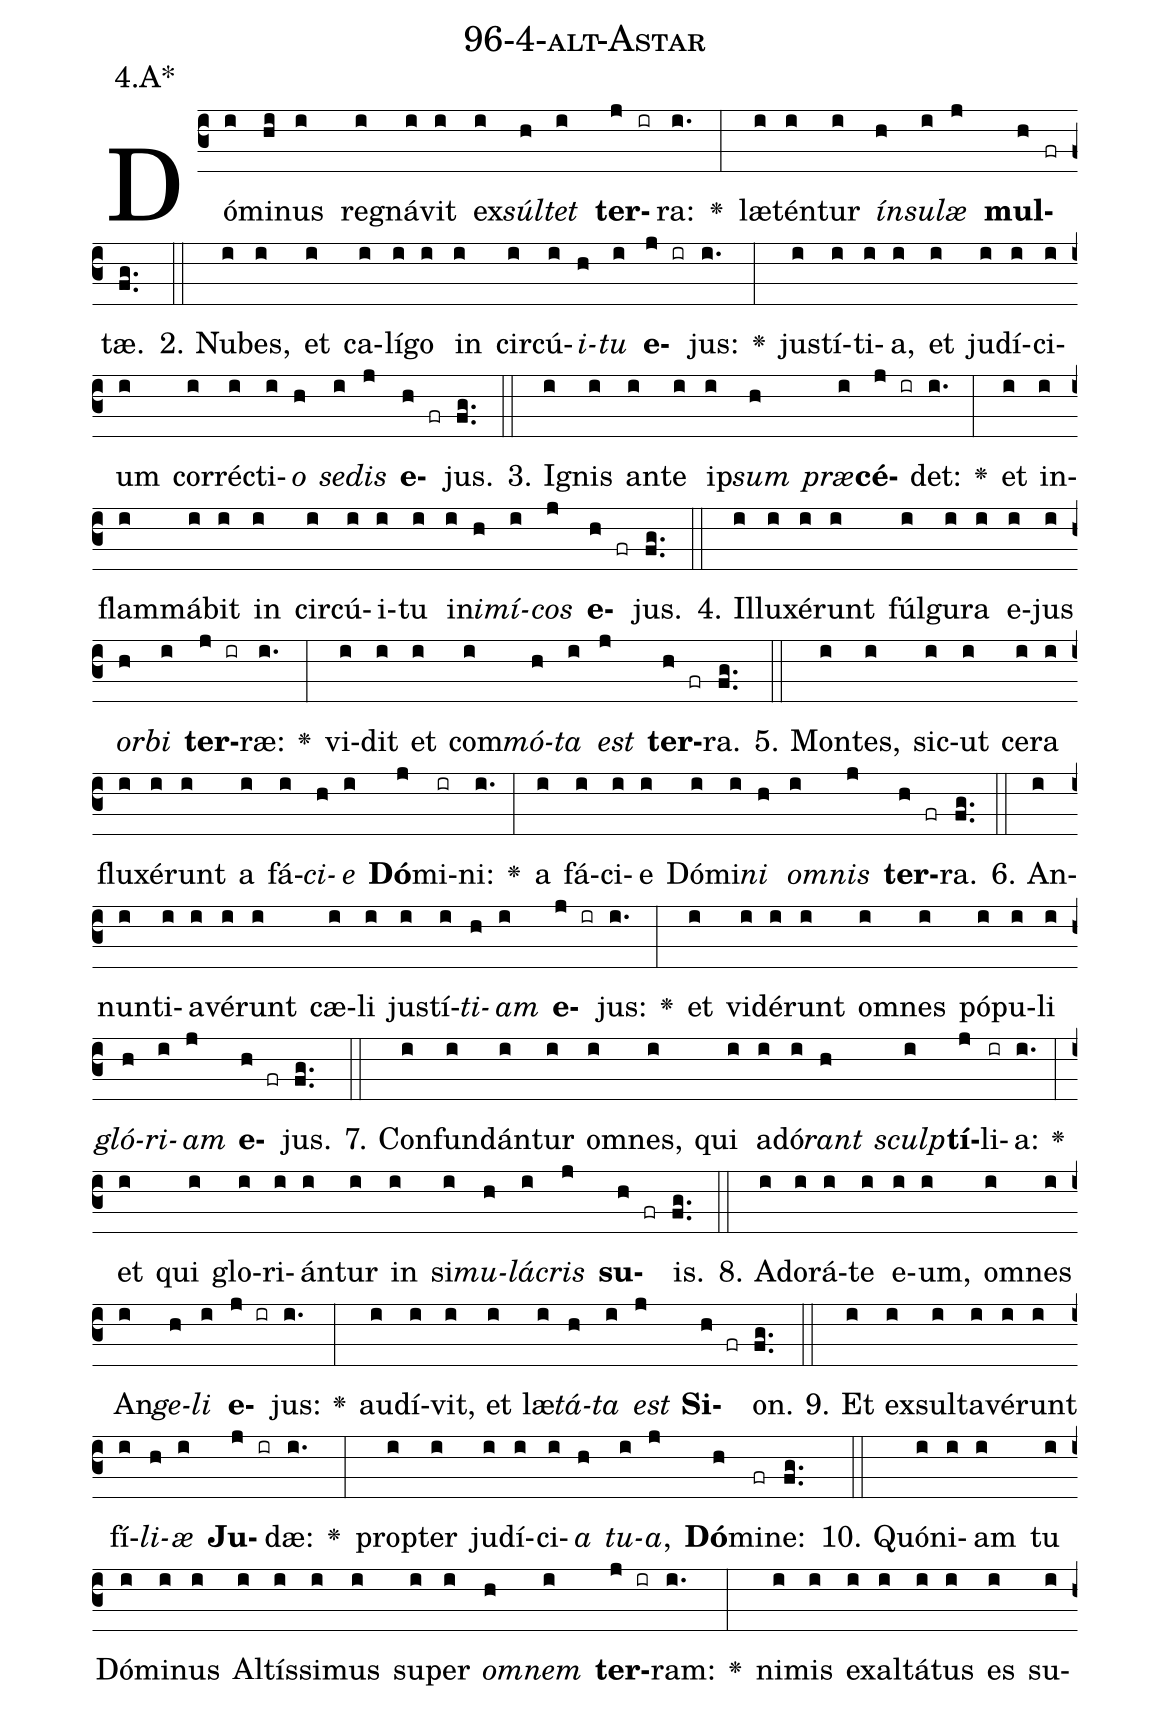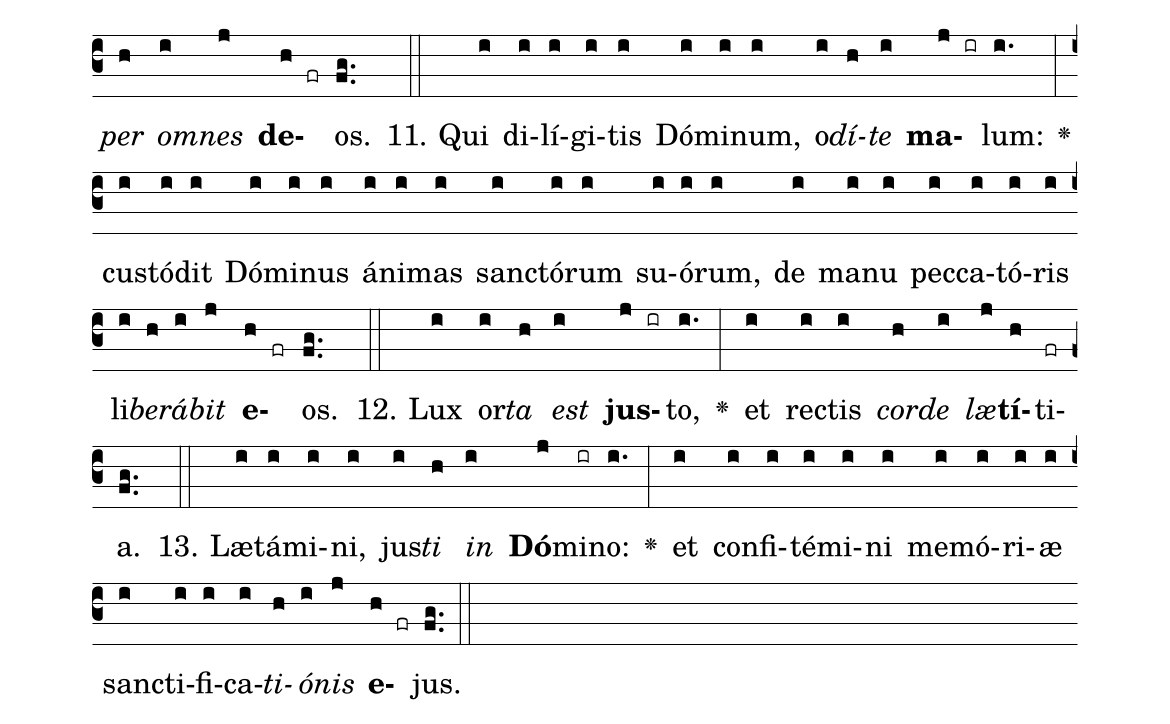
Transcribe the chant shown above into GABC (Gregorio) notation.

name: 96-4-alt-Astar;
annotation: 4.A*;
%%
(c3)Dó(i)mi(hi)nus(i) re(i)gná(i)vit(i) ex(i)<i>súl</i>(h)<i>tet</i>(i) <b>ter</b>(j ir)ra:(i.) <v>\greheightstar</v>(:) læ(i)tén(i)tur(i) <i>ín</i>(h)<i>su</i>(i)<i>læ</i>(j) <b>mul</b>(h fr)tæ.(fg..) (::)
2. Nu(i)bes,(i) et(i) ca(i)lí(i)go(i) in(i) cir(i)cú(i)<i>i</i>(h)<i>tu</i>(i) <b>e</b>(j ir)jus:(i.) <v>\greheightstar</v>(:) jus(i)tí(i)ti(i)a,(i) et(i) ju(i)dí(i)ci(i)um(i) cor(i)réc(i)ti(i)<i>o</i>(h) <i>se</i>(i)<i>dis</i>(j) <b>e</b>(h fr)jus.(fg..) (::)
3. I(i)gnis(i) an(i)te(i) ip(i)<i>sum</i>(h) <i>præ</i>(i)<b>cé</b>(j ir)det:(i.) <v>\greheightstar</v>(:) et(i) in(i)flam(i)má(i)bit(i) in(i) cir(i)cú(i)i(i)tu(i) in(i)<i>i</i>(h)<i>mí</i>(i)<i>cos</i>(j) <b>e</b>(h fr)jus.(fg..) (::)
4. Il(i)lu(i)xé(i)runt(i) fúl(i)gu(i)ra(i) e(i)jus(i) <i>or</i>(h)<i>bi</i>(i) <b>ter</b>(j ir)ræ:(i.) <v>\greheightstar</v>(:) vi(i)dit(i) et(i) com(i)<i>mó</i>(h)<i>ta</i>(i) <i>est</i>(j) <b>ter</b>(h fr)ra.(fg..) (::)
5. Mon(i)tes,(i) sic(i)ut(i) ce(i)ra(i) flu(i)xé(i)runt(i) a(i) fá(i)<i>ci</i>(h)<i>e</i>(i) <b>Dó</b>(j)mi(ir)ni:(i.) <v>\greheightstar</v>(:) a(i) fá(i)ci(i)e(i) Dó(i)mi(i)<i>ni</i>(h) <i>om</i>(i)<i>nis</i>(j) <b>ter</b>(h fr)ra.(fg..) (::)
6. An(i)nun(i)ti(i)a(i)vé(i)runt(i) cæ(i)li(i) jus(i)tí(i)<i>ti</i>(h)<i>am</i>(i) <b>e</b>(j ir)jus:(i.) <v>\greheightstar</v>(:) et(i) vi(i)dé(i)runt(i) om(i)nes(i) pó(i)pu(i)li(i) <i>gló</i>(h)<i>ri</i>(i)<i>am</i>(j) <b>e</b>(h fr)jus.(fg..) (::)
7. Con(i)fun(i)dán(i)tur(i) om(i)nes,(i) qui(i) ad(i)ó(i)<i>rant</i>(h) <i>sculp</i>(i)<b>tí</b>(j)li(ir)a:(i.) <v>\greheightstar</v>(:) et(i) qui(i) glo(i)ri(i)án(i)tur(i) in(i) si(i)<i>mu</i>(h)<i>lá</i>(i)<i>cris</i>(j) <b>su</b>(h fr)is.(fg..) (::)
8. Ad(i)o(i)rá(i)te(i) e(i)um,(i) om(i)nes(i) An(i)<i>ge</i>(h)<i>li</i>(i) <b>e</b>(j ir)jus:(i.) <v>\greheightstar</v>(:) au(i)dí(i)vit,(i) et(i) læ(i)<i>tá</i>(h)<i>ta</i>(i) <i>est</i>(j) <b>Si</b>(h fr)on.(fg..) (::)
9. Et(i) ex(i)sul(i)ta(i)vé(i)runt(i) fí(i)<i>li</i>(h)<i>æ</i>(i) <b>Ju</b>(j ir)dæ:(i.) <v>\greheightstar</v>(:) prop(i)ter(i) ju(i)dí(i)ci(i)<i>a</i>(h) <i>tu</i>(i)<i>a</i>,(j) <b>Dó</b>(h)mi(fr)ne:(fg..) (::)
10. Quón(i)i(i)am(i) tu(i) Dó(i)mi(i)nus(i) Al(i)tís(i)si(i)mus(i) su(i)per(i) <i>om</i>(h)<i>nem</i>(i) <b>ter</b>(j ir)ram:(i.) <v>\greheightstar</v>(:) ni(i)mis(i) ex(i)al(i)tá(i)tus(i) es(i) su(i)<i>per</i>(h) <i>om</i>(i)<i>nes</i>(j) <b>de</b>(h fr)os.(fg..) (::)
11. Qui(i) di(i)lí(i)gi(i)tis(i) Dó(i)mi(i)num,(i) o(i)<i>dí</i>(h)<i>te</i>(i) <b>ma</b>(j ir)lum:(i.) <v>\greheightstar</v>(:) cus(i)tó(i)dit(i) Dó(i)mi(i)nus(i) á(i)ni(i)mas(i) sanc(i)tó(i)rum(i) su(i)ó(i)rum,(i) de(i) ma(i)nu(i) pec(i)ca(i)tó(i)ris(i) li(i)<i>be</i>(h)<i>rá</i>(i)<i>bit</i>(j) <b>e</b>(h fr)os.(fg..) (::)
12. Lux(i) or(i)<i>ta</i>(h) <i>est</i>(i) <b>jus</b>(j ir)to,(i.) <v>\greheightstar</v>(:) et(i) rec(i)tis(i) <i>cor</i>(h)<i>de</i>(i) <i>læ</i>(j)<b>tí</b>(h)ti(fr)a.(fg..) (::)
13. Læ(i)tá(i)mi(i)ni,(i) jus(i)<i>ti</i>(h) <i>in</i>(i) <b>Dó</b>(j)mi(ir)no:(i.) <v>\greheightstar</v>(:) et(i) con(i)fi(i)té(i)mi(i)ni(i) me(i)mó(i)ri(i)æ(i) sanc(i)ti(i)fi(i)ca(i)<i>ti</i>(h)<i>ó</i>(i)<i>nis</i>(j) <b>e</b>(h fr)jus.(fg..) (::)
